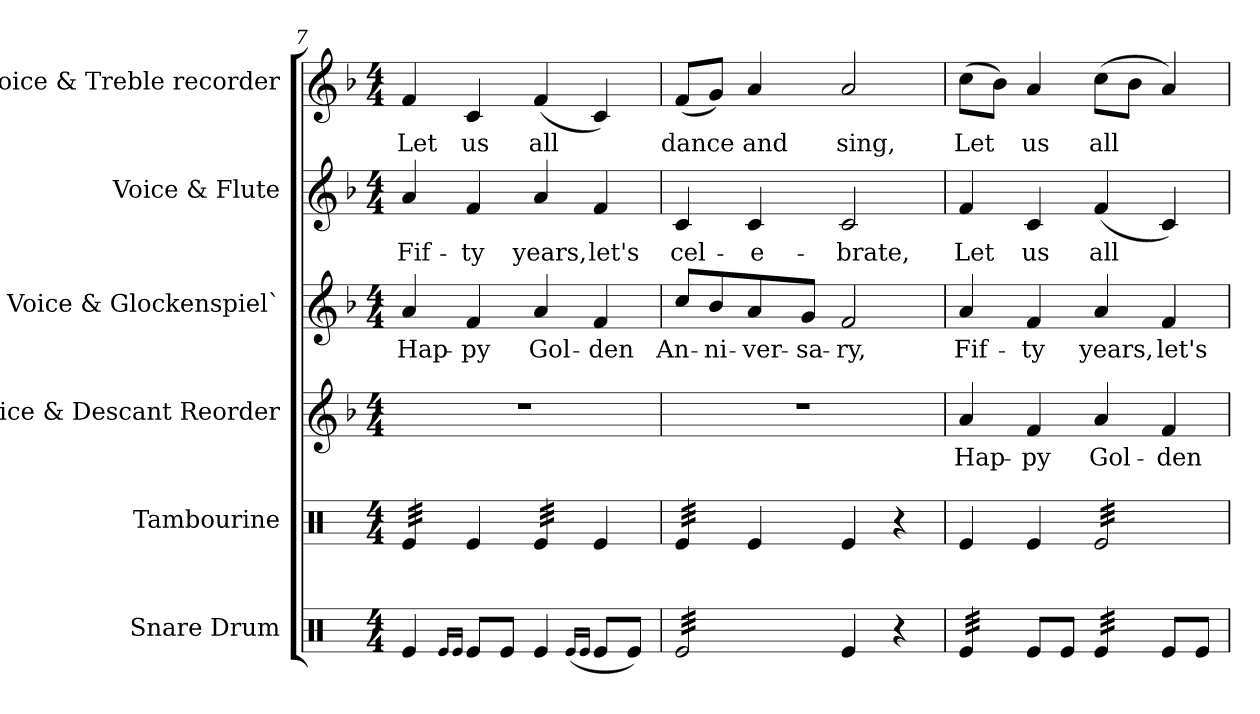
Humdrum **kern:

**kern	**kern	**kern	**text	**kern	**text	**kern	**text	**kern	**text
*part6	*part5	*part4	*part4	*part3	*part3	*part2	*part2	*part1	*part1
*staff6	*staff5	*staff4	*staff4	*staff3	*staff3	*staff2	*staff2	*staff1	*staff1
*I"Snare Drum	*I"Tambourine	*I"Voice & Descant Reorder	*	*I"Voice & Glockenspiel`	*	*I"Voice & Flute	*	*I"Voice & Treble recorder	*
*I'S. D.	*I'Tamb.	*I'Voice	*	*I'Voice	*	*I'Voice	*	*I'Voice	*
*clefX	*clefX	*clefG2	*	*clefG2	*	*clefG2	*	*clefG2	*
*k[]	*k[]	*k[b-]	*	*k[b-]	*	*k[b-]	*	*k[b-]	*
*C:	*C:	*F:	*	*F:	*	*F:	*	*F:	*
*M4/4	*M4/4	*M4/4	*	*M4/4	*	*M4/4	*	*M4/4	*
=7	=7	=7	=7	=7	=7	=7	=7	=7	=7
!	!	!	!	!	!LO:LY:b:color=#000000	!	!	!	!
!	!	!	!	!	!	!	!LO:LY:b:color=#000000	!	!
!	!	!	!	!	!	!	!	!	!LO:LY:b:color=#000000
*	*tremolo	*	*	*	*	*	*	*	*
4Rei/	32Rei/LLL	1r	.	4ai/	Hap-	4ai/	Fif-	4fi/	Let
.	32Rei/	.	.	.	.	.	.	.	.
.	32Rei/	.	.	.	.	.	.	.	.
.	32Rei/	.	.	.	.	.	.	.	.
.	32Rei/	.	.	.	.	.	.	.	.
.	32Rei/	.	.	.	.	.	.	.	.
.	32Rei/	.	.	.	.	.	.	.	.
.	32Rei/JJJ	.	.	.	.	.	.	.	.
*	*Xtremolo	*	*	*	*	*	*	*	*
16qRei/LL	.	.	.	.	.	.	.	.	.
16qRei/JJ	.	.	.	.	.	.	.	.	.
!	!	!	!	!	!LO:LY:b:color=#000000	!	!	!	!
!	!	!	!	!	!	!	!LO:LY:b:color=#000000	!	!
!	!	!	!	!	!	!	!	!	!LO:LY:b:color=#000000
8Rei/L	4Rei/	.	.	4fi/	-py	4fi/	-ty	4ci/	us
8Rei/J	.	.	.	.	.	.	.	.	.
!	!	!	!	!	!LO:LY:b:color=#000000	!	!	!	!
!	!	!	!	!	!	!	!LO:LY:b:color=#000000	!	!
!	!	!	!	!	!	!	!	!	!LO:LY:b:color=#000000
*	*tremolo	*	*	*	*	*	*	*	*
4Rei/	32Rei/LLL	.	.	4ai/	Gol-	4ai/	years,	(4fi/	all
.	32Rei/	.	.	.	.	.	.	.	.
.	32Rei/	.	.	.	.	.	.	.	.
.	32Rei/	.	.	.	.	.	.	.	.
.	32Rei/	.	.	.	.	.	.	.	.
.	32Rei/	.	.	.	.	.	.	.	.
.	32Rei/	.	.	.	.	.	.	.	.
.	32Rei/JJJ	.	.	.	.	.	.	.	.
*	*Xtremolo	*	*	*	*	*	*	*	*
(16qRei/LL	.	.	.	.	.	.	.	.	.
16qRei/JJ	.	.	.	.	.	.	.	.	.
!	!	!	!	!	!LO:LY:b:color=#000000	!	!	!	!
!	!	!	!	!	!	!	!LO:LY:b:color=#000000	!	!
8Rei/L	4Rei/	.	.	4fi/	-den	4fi/	let's	4ci/)	.
8Rei/J)	.	.	.	.	.	.	.	.	.
=8	=8	=8	=8	=8	=8	=8	=8	=8	=8
!	!	!	!	!	!LO:LY:b:color=#000000	!	!	!	!
!	!	!	!	!	!	!	!LO:LY:b:color=#000000	!	!
!	!	!	!	!	!	!	!	!	!LO:LY:b:color=#000000
*tremolo	*	*	*	*	*	*	*	*	*
*	*tremolo	*	*	*	*	*	*	*	*
(32Rei/LLL	32Rei/LLL	1r	.	8cci/L	An-	4ci/	cel-	(8fi/L	dance
(32Rei/	32Rei/	.	.	.	.	.	.	.	.
(32Rei/	32Rei/	.	.	.	.	.	.	.	.
(32Rei/	32Rei/	.	.	.	.	.	.	.	.
!	!	!	!	!	!LO:LY:b:color=#000000	!	!	!	!
(32Rei/	32Rei/	.	.	8b-i/	-ni-	.	.	8gi/J)	.
(32Rei/	32Rei/	.	.	.	.	.	.	.	.
(32Rei/	32Rei/	.	.	.	.	.	.	.	.
(32Rei/	32Rei/JJJ	.	.	.	.	.	.	.	.
*	*Xtremolo	*	*	*	*	*	*	*	*
!	!	!	!	!	!LO:LY:b:color=#000000	!	!	!	!
!	!	!	!	!	!	!	!LO:LY:b:color=#000000	!	!
!	!	!	!	!	!	!	!	!	!LO:LY:b:color=#000000
(32Rei/	4Rei/	.	.	8ai/	-ver-	4ci/	-e-	4ai/	and
(32Rei/	.	.	.	.	.	.	.	.	.
(32Rei/	.	.	.	.	.	.	.	.	.
(32Rei/	.	.	.	.	.	.	.	.	.
!	!	!	!	!	!LO:LY:b:color=#000000	!	!	!	!
(32Rei/	.	.	.	8gi/J	-sa-	.	.	.	.
(32Rei/	.	.	.	.	.	.	.	.	.
(32Rei/	.	.	.	.	.	.	.	.	.
(32Rei/JJJ	.	.	.	.	.	.	.	.	.
*Xtremolo	*	*	*	*	*	*	*	*	*
!	!	!	!	!	!LO:LY:b:color=#000000	!	!	!	!
!	!	!	!	!	!	!	!LO:LY:b:color=#000000	!	!
!	!	!	!	!	!	!	!	!	!LO:LY:b:color=#000000
4Rei/	4Rei/	.	.	2fi/	-ry,	2ci/	-brate,	2ai/	sing,
4r	4r	.	.	.	.	.	.	.	.
=9	=9	=9	=9	=9	=9	=9	=9	=9	=9
!	!	!	!LO:LY:b:color=#000000	!	!	!	!	!	!
!	!	!	!	!	!LO:LY:b:color=#000000	!	!	!	!
!	!	!	!	!	!	!	!LO:LY:b:color=#000000	!	!
!	!	!	!	!	!	!	!	!	!LO:LY:b:color=#000000
*tremolo	*	*	*	*	*	*	*	*	*
32Rei/LLL	4Rei/	4ai/	Hap-	4ai/	Fif-	4fi/	Let	(8cci\L	Let
32Rei/	.	.	.	.	.	.	.	.	.
32Rei/	.	.	.	.	.	.	.	.	.
32Rei/	.	.	.	.	.	.	.	.	.
32Rei/	.	.	.	.	.	.	.	8b-i\J)	.
32Rei/	.	.	.	.	.	.	.	.	.
32Rei/	.	.	.	.	.	.	.	.	.
32Rei/JJJ	.	.	.	.	.	.	.	.	.
*Xtremolo	*	*	*	*	*	*	*	*	*
!	!	!	!LO:LY:b:color=#000000	!	!	!	!	!	!
!	!	!	!	!	!LO:LY:b:color=#000000	!	!	!	!
!	!	!	!	!	!	!	!LO:LY:b:color=#000000	!	!
!	!	!	!	!	!	!	!	!	!LO:LY:b:color=#000000
8Rei/L)	4Rei/	4fi/	-py	4fi/	-ty	4ci/	us	4ai/	us
8Rei/J	.	.	.	.	.	.	.	.	.
!	!	!	!LO:LY:b:color=#000000	!	!	!	!	!	!
!	!	!	!	!	!LO:LY:b:color=#000000	!	!	!	!
!	!	!	!	!	!	!	!LO:LY:b:color=#000000	!	!
!	!	!	!	!	!	!	!	!	!LO:LY:b:color=#000000
*tremolo	*	*	*	*	*	*	*	*	*
*	*tremolo	*	*	*	*	*	*	*	*
((32Rei/LLL	32Rei/LLL	4ai/	Gol-	4ai/	years,	(4fi/	all	(8cci\L	all
((32Rei/	32Rei/	.	.	.	.	.	.	.	.
((32Rei/	32Rei/	.	.	.	.	.	.	.	.
((32Rei/	32Rei/	.	.	.	.	.	.	.	.
((32Rei/	32Rei/	.	.	.	.	.	.	8b-i\J	.
((32Rei/	32Rei/	.	.	.	.	.	.	.	.
((32Rei/	32Rei/	.	.	.	.	.	.	.	.
((32Rei/JJJ	32Rei/	.	.	.	.	.	.	.	.
*Xtremolo	*	*	*	*	*	*	*	*	*
!	!	!	!LO:LY:b:color=#000000	!	!	!	!	!	!
!	!	!	!	!	!LO:LY:b:color=#000000	!	!	!	!
8Rei/L))	32Rei/	4fi/	-den	4fi/	let's	4ci/)	.	4ai/)	.
.	32Rei/	.	.	.	.	.	.	.	.
.	32Rei/	.	.	.	.	.	.	.	.
.	32Rei/	.	.	.	.	.	.	.	.
8Rei/J	32Rei/	.	.	.	.	.	.	.	.
.	32Rei/	.	.	.	.	.	.	.	.
.	32Rei/	.	.	.	.	.	.	.	.
.	32Rei/JJJ	.	.	.	.	.	.	.	.
*	*Xtremolo	*	*	*	*	*	*	*	*
=	=	=	=	=	=	=	=	=	=
*-	*-	*-	*-	*-	*-	*-	*-	*-	*-
